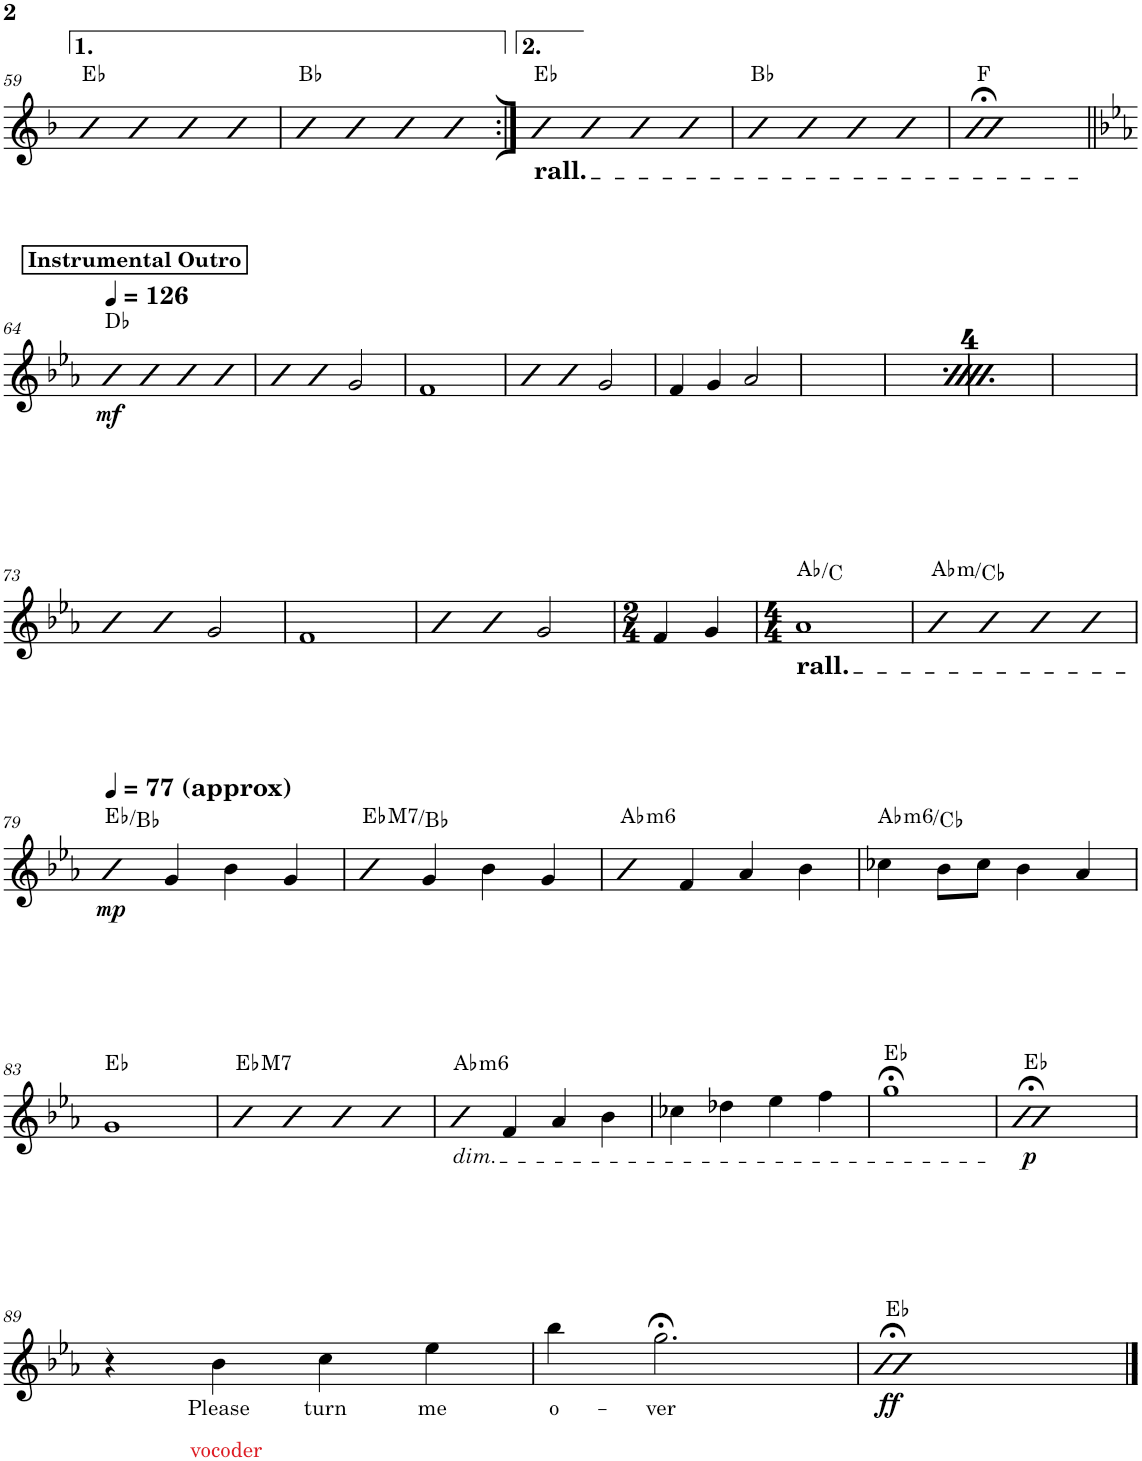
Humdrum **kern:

**kern	**text	**dynam	**harte
*part1	*part1	*part1	*part1
*staff1	*staff1	*staff1	*
*I"Piano	*	*	*
*I'Pno.	*	*	*
!!LO:PB:g=z
*clefG2	*	*	*
*k[b-]	*	*	*
*M4/4	*	*	*
=59	=59	=59	=59
4b-	.	.	Eb:maj
4b-	.	.	.
4b-	.	.	.
4b-	.	.	.
=60	=60	=60	=60
4b-	.	.	Bb:maj
4b-	.	.	.
4b-	.	.	.
4b-	.	.	.
=61:|!	=61:|!	=61:|!	=61:|!
!LO:TX:b:t=rall.	!	!	!
4b-	.	.	Eb:maj
4b-	.	.	.
4b-	.	.	.
4b-	.	.	.
=62	=62	=62	=62
4b-	.	.	Bb:maj
4b-	.	.	.
4b-	.	.	.
4b-	.	.	.
=63	=63	=63	=63
1b-;<	.	.	F:maj
!!LO:LB:g=z
=64||	=64||	=64||	=64||
!!LO:REH:place=s1:a:B:cj:t=Instrumental Outro
*k[b-e-a-]	*	*	*
*MM126	*	*	*
!	!	!LO:DY:b	!
4b-	.	mf	Db:maj
4b-	.	.	.
4b-	.	.	.
4b-	.	.	.
=65	=65	=65	=65
4b-	.	.	.
4b-	.	.	.
2g/	.	.	.
=66	=66	=66	=66
1f	.	.	.
=67	=67	=67	=67
4b-	.	.	.
4b-	.	.	.
2g/	.	.	.
=68	=68	=68	=68
4f/	.	.	.
4g/	.	.	.
2a-/	.	.	.
=69	=69	=69	=69
4b-	.	.	.
4b-	.	.	.
2g/	.	.	.
=70	=70	=70	=70
1f	.	.	.
=71	=71	=71	=71
4b-	.	.	.
4b-	.	.	.
2g/	.	.	.
=72	=72	=72	=72
4f/	.	.	.
4g/	.	.	.
2a-/	.	.	.
!!LO:LB:g=z
=73	=73	=73	=73
4b-	.	.	.
4b-	.	.	.
2g/	.	.	.
=74	=74	=74	=74
1f	.	.	.
=75	=75	=75	=75
4b-	.	.	.
4b-	.	.	.
2g/	.	.	.
=76	=76	=76	=76
*M2/4	*	*	*
4f/	.	.	.
4g/	.	.	.
=77	=77	=77	=77
*M4/4	*	*	*
!LO:TX:b:t=rall.	!	!	!
1a-	.	.	Ab:maj/3
=78	=78	=78	=78
!	!	!	!LO:H:kt=m
4b-	.	.	Ab:min/b3
4b-	.	.	.
4b-	.	.	.
4b-	.	.	.
!!LO:LB:g=z
=79	=79	=79	=79
*MM77	*	*	*
!LO:TX:a:B:t=(approx)	!	!	!
!	!	!LO:DY:b	!
4b-	.	mp	Eb:maj/5
4g/	.	.	.
4b-\	.	.	.
4g/	.	.	.
=80	=80	=80	=80
!	!	!	!LO:H:kt=M7
4b-	.	.	Eb:maj7/5
4g/	.	.	.
4b-\	.	.	.
4g/	.	.	.
=81	=81	=81	=81
!	!	!	!LO:H:kt=m6
4b-	.	.	Ab:min6
4f/	.	.	.
4a-/	.	.	.
4b-\	.	.	.
=82	=82	=82	=82
!	!	!	!LO:H:kt=m6
4cc-X\	.	.	Ab:min6/b3
8b-\L	.	.	.
8cc-\J	.	.	.
4b-\	.	.	.
4a-/	.	.	.
!!LO:LB:g=z
=83	=83	=83	=83
1g	.	.	Eb:maj
=84	=84	=84	=84
!	!	!	!LO:H:kt=M7
4b-	.	.	Eb:maj7
4b-	.	.	.
4b-	.	.	.
4b-	.	.	.
=85	=85	=85	=85
!LO:TX:b:i:t=dim.	!	!	!LO:H:kt=m6
4b-	.	.	Ab:min6
4f/	.	.	.
4a-/	.	.	.
4b-\	.	.	.
=86	=86	=86	=86
4cc-X\	.	.	.
4dd-X\	.	.	.
4ee-\	.	.	.
4ff\	.	.	.
=87	=87	=87	=87
1gg;<	.	.	Eb:maj
=88	=88	=88	=88
!	!	!LO:DY:b	!
1b-;<	.	p	Eb:maj
!!LO:LB:g=z
=89	=89	=89	=89
4r	.	.	.
!LO:TX:b:color=#E01B24:t=vocoder	!	!	!
!	!LO:LY:b	!	!
4b-\	Please	.	.
!	!LO:LY:b	!	!
4cc\	turn	.	.
!	!LO:LY:b	!	!
4ee-\	me	.	.
=90	=90	=90	=90
!	!LO:LY:b	!	!
4bb-\	o-	.	.
!	!LO:LY:b	!	!
2.gg;<\	-ver	.	.
=91	=91	=91	=91
!	!	!LO:DY:b	!
1b-;<	.	ff	Eb:maj
==	==	==	==
*-	*-	*-	*-
